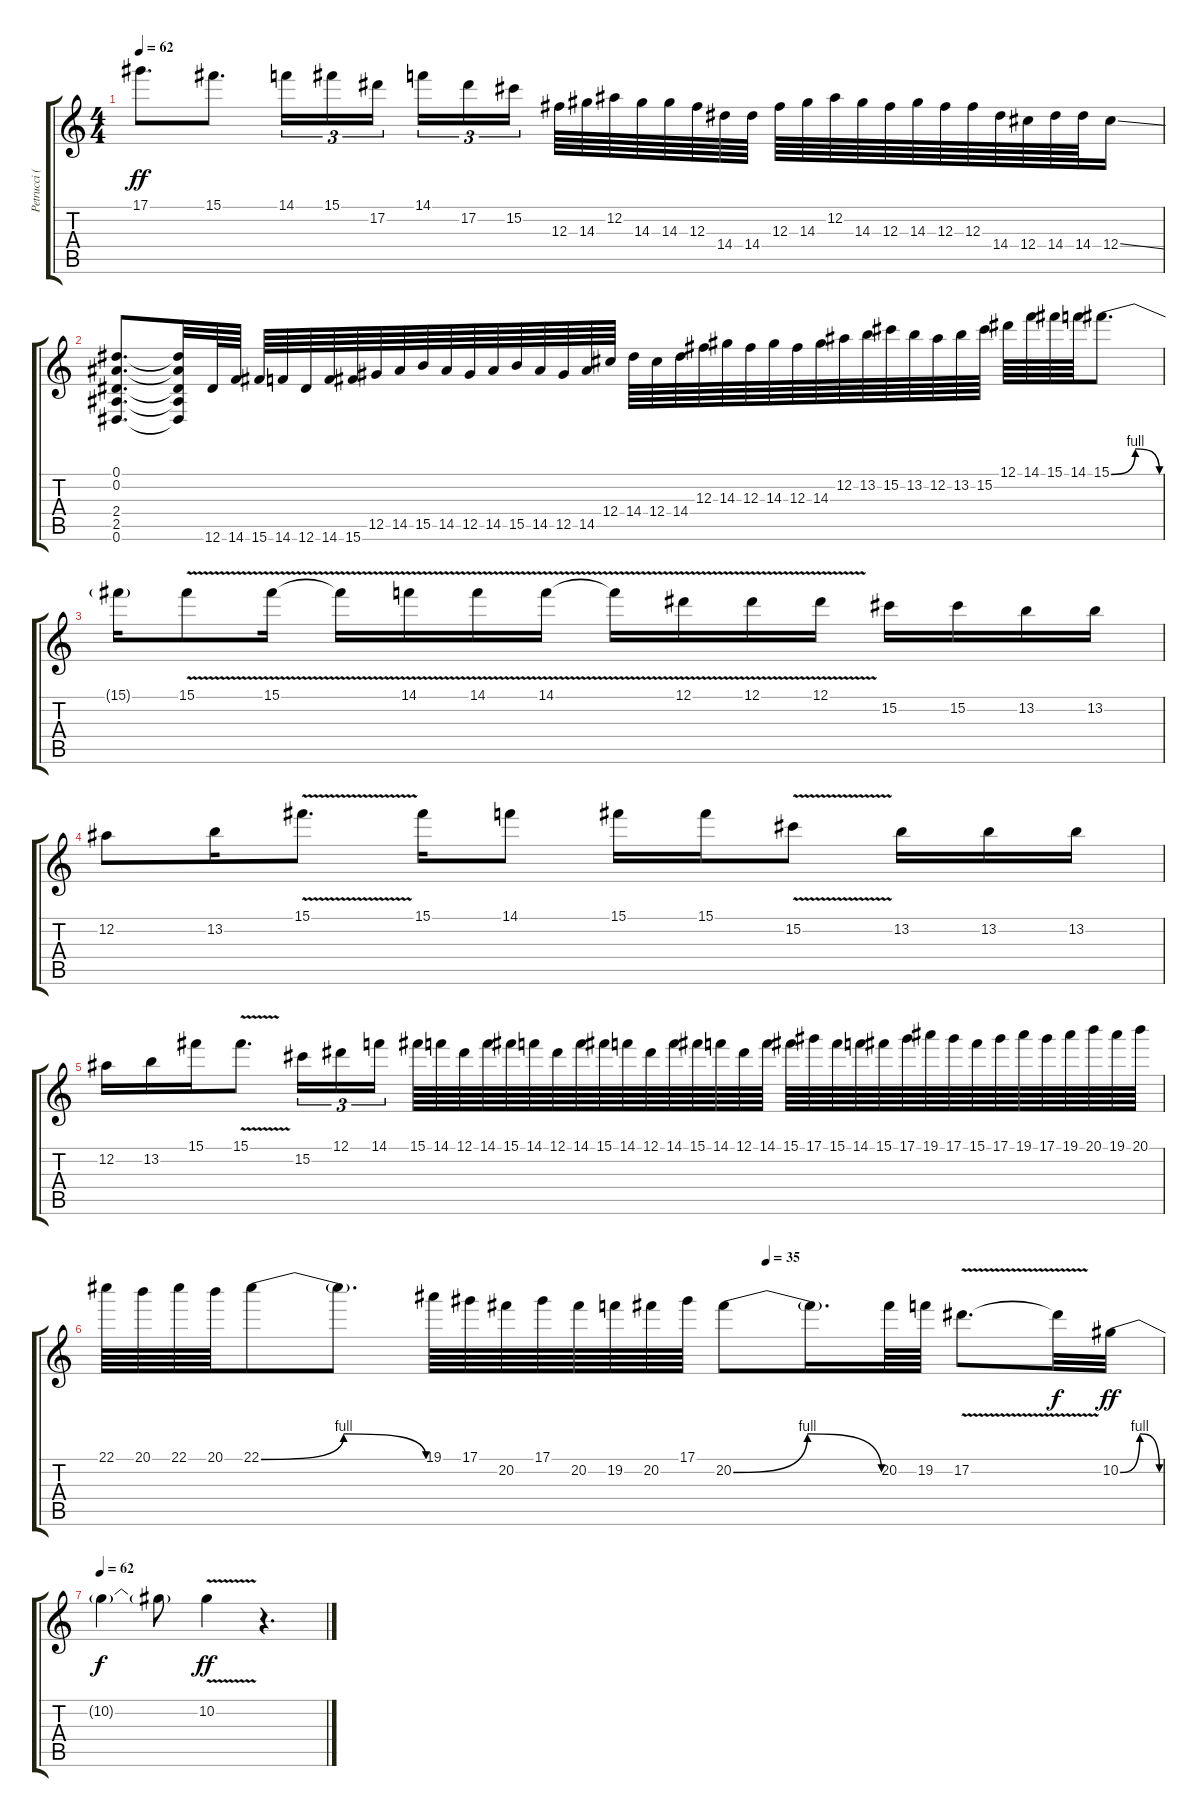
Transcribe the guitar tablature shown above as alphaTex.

\track ("Petrucci (Solo)" "Petrucci (") {instrument distortionguitar}
\staff {score tabs}
\tuning (Eb4 Bb3 Gb3 Db3 Ab2 Eb2) {hide}
\ts (4 4)
\tempo 62
\clef g2
\ks c
17.1.8{d dy ff} 15.1.8{d} 14.1.16{tu (3 2)} 15.1.16{tu (3 2)} 17.2.16{tu (3 2)} 14.1.16{tu (3 2)} 17.2.16{tu (3 2)} 15.2.16{tu (3 2) beam splitsecondary} 12.3.64 14.3.64 12.2.64 14.3.64 14.3.64 12.3.64 14.4.64 14.4.64 12.3.64 14.3.64 12.2.64 14.3.64 12.3.64 14.3.64 12.3.64 12.3.64 14.4.64 12.4.64 14.4.64 14.4.64 12.4{ss}.16 |
(0.1 0.2 2.4 2.5 0.6).8{d} (0.1{t} 0.2{t} 2.4{t} 2.5{t} 0.6{t}).32 12.6.64 14.6.64 15.6.64 14.6.64 12.6.64 14.6.64 15.6.64 12.5.64 14.5.64 15.5.64 14.5.64 12.5.64 14.5.64 15.5.64 14.5.64 12.5.64 14.5.64 12.4.64 14.4.64 12.4.64 14.4.64 12.3.64 14.3.64 12.3.64 14.3.64 12.3.64 14.3.64 12.2.64 13.2.64 15.2.64 13.2.64 12.2.64 13.2.64 15.2.64 12.1.64 14.1.64 15.1.64 14.1.64 15.1{be (bendrelease 0 0 15 4 30 4 60 0)}.8{d} |
15.1{t}.16 15.1{v}.8 15.1{v}.16 15.1{t}.16 14.1{v}.16 14.1{v}.16 14.1{v}.16 14.1{t}.16 12.1{v}.16 12.1{v}.16 12.1{v}.16 15.2.16 15.2.16 13.2.16 13.2.16 |
12.2.8 13.2.16 15.1{v}.8{d} 15.1.16 14.1.8 15.1.16 15.1.16 15.2{v}.8 13.2.16 13.2.16 13.2.16 |
12.2.16 13.2.16 15.1.16 15.1{v}.8{d} 15.2.16{tu (3 2)} 12.1.16{tu (3 2)} 14.1.16{tu (3 2)} 15.1.64 14.1.64 12.1.64 14.1.64 15.1.64 14.1.64 12.1.64 14.1.64 15.1.64 14.1.64 12.1.64 14.1.64 15.1.64 14.1.64 12.1.64 14.1.64 15.1.64 17.1.64 15.1.64 14.1.64 15.1.64 17.1.64 19.1.64 17.1.64 15.1.64 17.1.64 19.1.64 17.1.64 19.1.64 20.1.64 19.1.64 20.1.64 |
\tempo (35 0.625)
22.1.64 20.1.64 22.1.64 20.1.64 22.1{be (bendrelease 0 0 15 4 30 4 60 0)}.8 22.1{t}.8{d} 19.1.64 17.1.64 20.2.64 17.1.64 20.2.64 19.2.64 20.2.64 17.1.64 20.2{be (bendrelease 0 0 15 4 45 4 60 0)}.8 20.2{t}.16{d} 20.2.64 19.2.64 17.2{v}.8{d} 17.2{t}.32{dy f} 10.2{be (bendrelease 0 0 15 4 45 4 60 0)}.32{dy ff} |
\tempo 62
10.2{t}.4{dy f} 10.2{t}.8 10.2{v}.4{dy ff} r.4{d}
